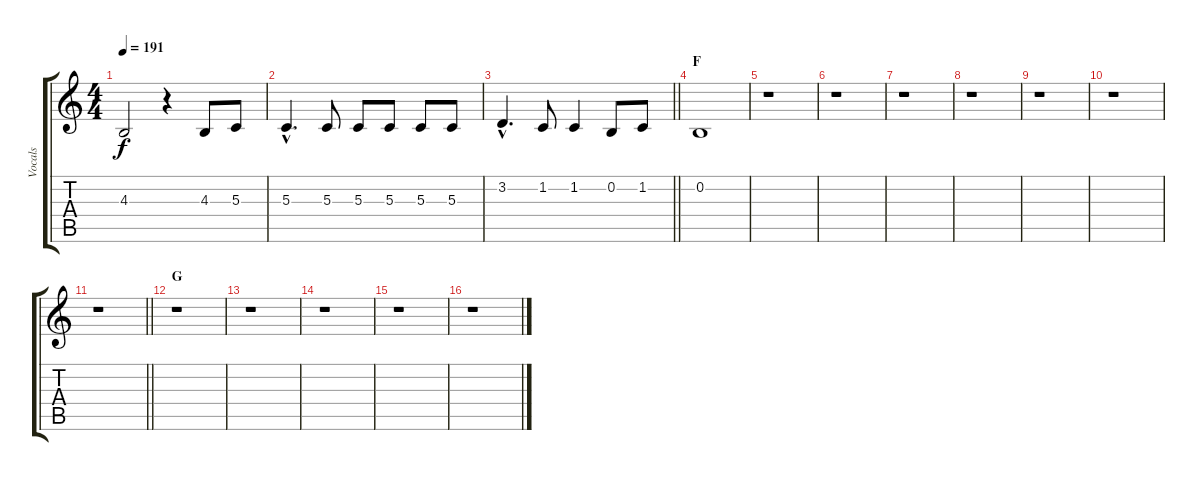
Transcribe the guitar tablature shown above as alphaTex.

\track ("Vocals" "Vocals") {instrument baritonesax}
\staff {score tabs}
\tuning (E4 B3 G3 D3 A2 E2) {hide}
\ts (4 4)
\tempo 191
\clef g2
\ks c
4.3.2{dy f} r.4 4.3.8 5.3.8 |
5.3{hac}.4{d} 5.3.8 5.3.8 5.3.8 5.3.8 5.3.8 |
\barLineRight lightlight
3.2{hac}.4{d} 1.2.8 1.2.4 0.2.8 1.2.8 |
\section ("" "F")
0.2.1 |
r.1 |
r.1 |
r.1 |
r.1 |
r.1 |
r.1 |
\barLineRight lightlight
r.1 |
\section ("" "G")
r.1 |
r.1 |
r.1 |
r.1 |
r.1
